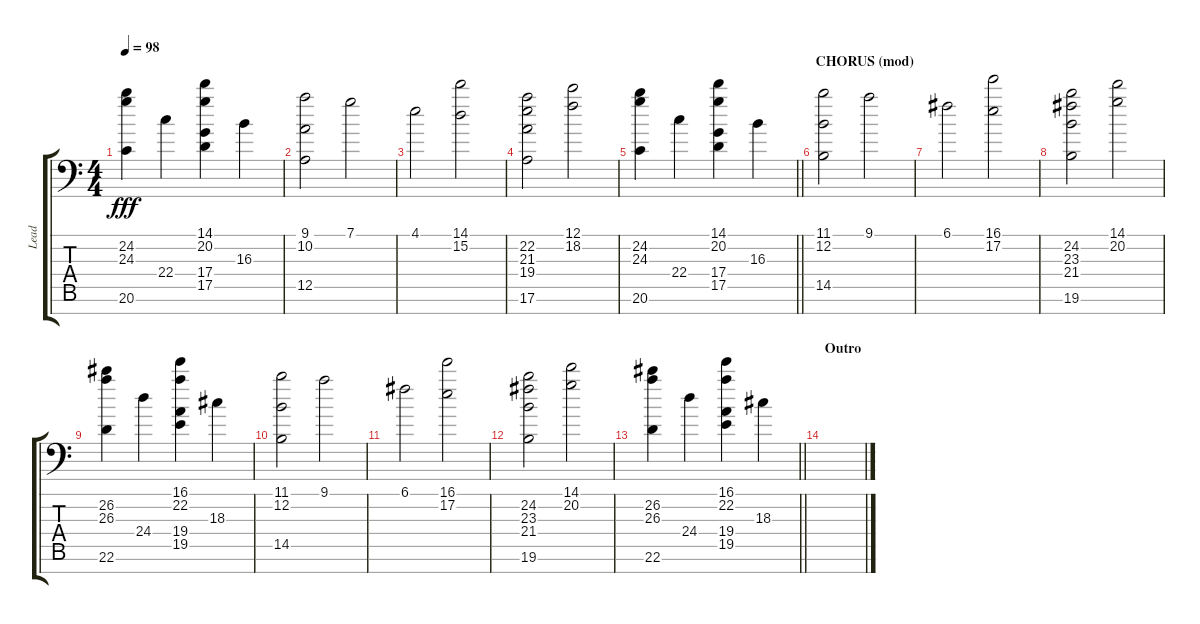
\track ("Lead" "Lead") {instrument lead2sawtooth}
\staff {score tabs}
\tuning (C5 B3 G3 D3 A2 E2 Db0) {hide}
\ts (4 4)
\tempo 98
\clef f4
\ks c
(24.2 24.3 20.6).4{dy fff} 22.4.4 (14.1 20.2 17.4 17.5).4 16.3.4 |
(9.1 10.2 12.5).2 7.1.2 |
4.1.2 (14.1 15.2).2 |
(22.2 21.3 19.4 17.6).2 (12.1 18.2).2 |
\barLineRight lightlight
(24.2 24.3 20.6).4 22.4.4 (14.1 20.2 17.4 17.5).4 16.3.4 |
\section ("" "CHORUS (mod)")
(11.1 12.2 14.5).2 9.1.2 |
6.1.2 (16.1 17.2).2 |
(24.2 23.3 21.4 19.6).2 (14.1 20.2).2 |
(26.2 26.3 22.6).4 24.4.4 (16.1 22.2 19.4 19.5).4 18.3.4 |
(11.1 12.2 14.5).2 9.1.2 |
6.1.2 (16.1 17.2).2 |
(24.2 23.3 21.4 19.6).2 (14.1 20.2).2 |
\barLineRight lightlight
(26.2 26.3 22.6).4 24.4.4 (16.1 22.2 19.4 19.5).4 18.3.4 |
\section ("" "Outro")
